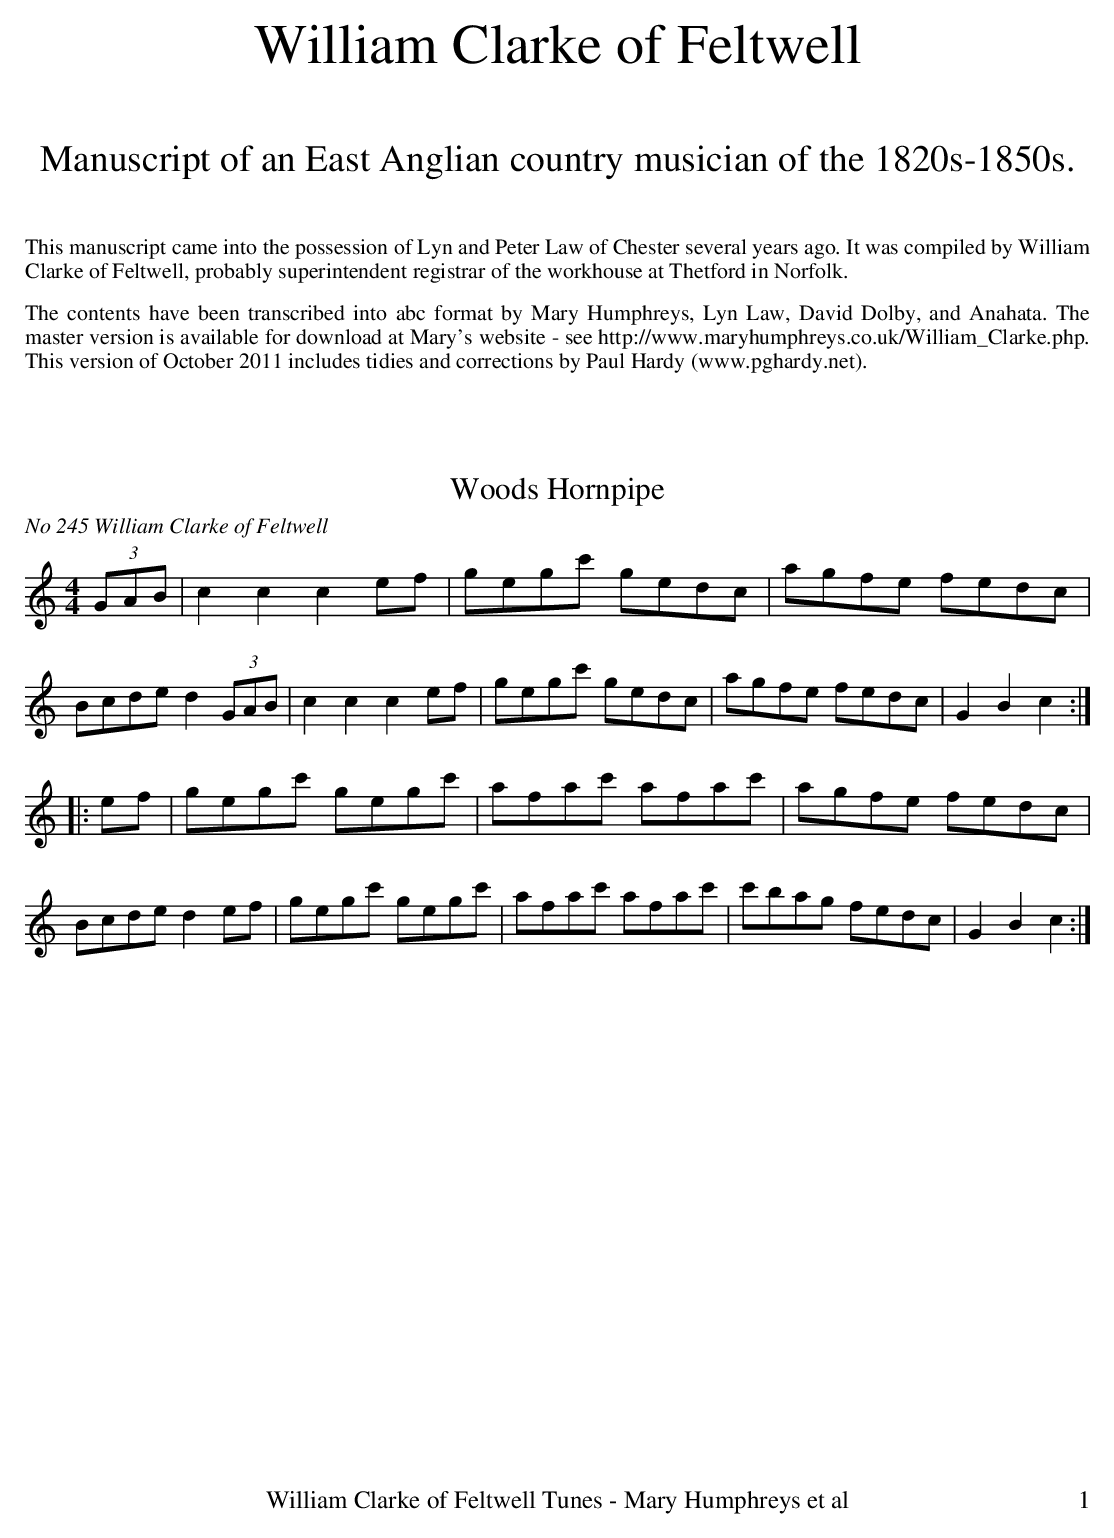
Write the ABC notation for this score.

X:1
T:Woods Hornpipe
O:No 245 William Clarke of Feltwell
M:4/4
L:1/8
K:C
(3GAB|c2c2c2ef|gegc' gedc|agfe fedc|Bcded2(3GAB|c2c2c2ef|gegc' gedc|agfe fedc|G2B2c2:|
|:ef|gegc' gegc'|afac' afac'|agfe fedc|Bcded2ef|gegc' gegc'|afac' afac'|c'bag fedc|G2B2c2:|
